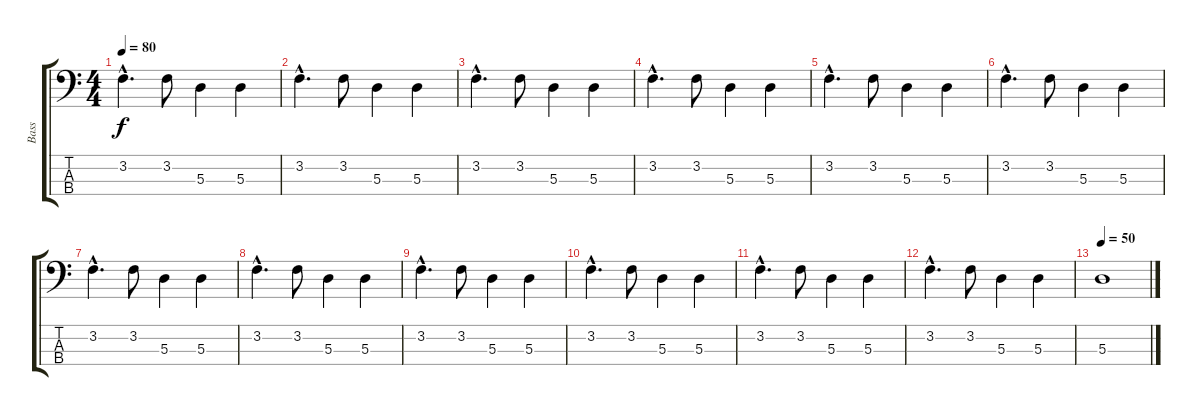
\track ("Bass" "Bass") {instrument electricbassfinger}
\staff {score tabs}
\tuning (G2 D2 A1 E1) {hide}
\ts (4 4)
\tempo 80
\clef f4
\ks c
3.2{hac}.4{d dy f} 3.2.8 5.3.4 5.3.4 |
3.2{hac}.4{d} 3.2.8 5.3.4 5.3.4 |
3.2{hac}.4{d} 3.2.8 5.3.4 5.3.4 |
3.2{hac}.4{d} 3.2.8 5.3.4 5.3.4 |
3.2{hac}.4{d} 3.2.8 5.3.4 5.3.4 |
3.2{hac}.4{d} 3.2.8 5.3.4 5.3.4 |
3.2{hac}.4{d} 3.2.8 5.3.4 5.3.4 |
3.2{hac}.4{d} 3.2.8 5.3.4 5.3.4 |
3.2{hac}.4{d} 3.2.8 5.3.4 5.3.4 |
3.2{hac}.4{d} 3.2.8 5.3.4 5.3.4 |
3.2{hac}.4{d} 3.2.8 5.3.4 5.3.4 |
3.2{hac}.4{d} 3.2.8 5.3.4 5.3.4 |
\tempo 50
5.3.1{volume 0}
